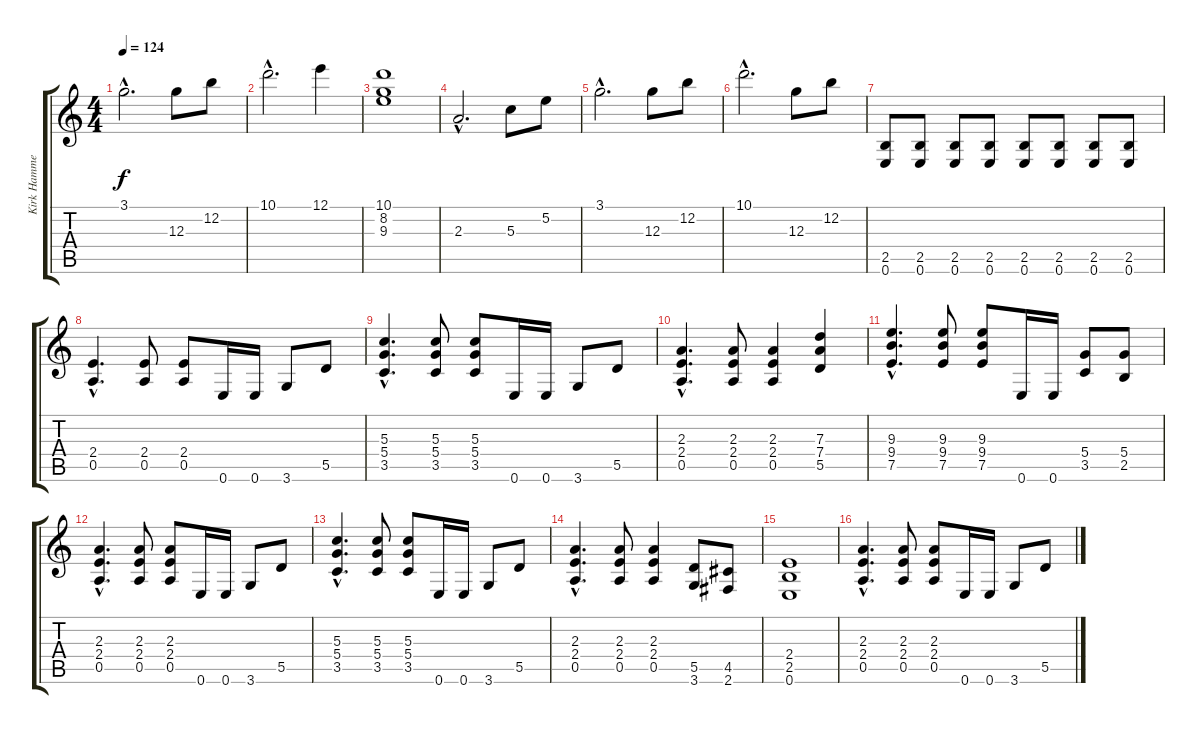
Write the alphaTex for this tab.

\track ("Kirk Hammet" "Kirk Hamme") {instrument overdrivenguitar}
\staff {score tabs}
\tuning (E4 B3 G3 D3 A2 E2) {hide}
\ts (4 4)
\tempo 124
\clef g2
\ks c
3.1{hac}.2{d dy f} 12.3.8 12.2.8 |
10.1{hac}.2{d} 12.1.4 |
(10.1 8.2 9.3).1 |
2.3{hac}.2{d} 5.3.8 5.2.8 |
3.1{hac}.2{d} 12.3.8 12.2.8 |
10.1{hac}.2{d} 12.3.8 12.2.8 |
(2.5 0.6).8{instrument overdrivenguitar} (2.5 0.6).8 (2.5 0.6).8 (2.5 0.6).8 (2.5 0.6).8 (2.5 0.6).8 (2.5 0.6).8 (2.5 0.6).8 |
(2.4{hac} 0.5{hac}).4{d} (2.4 0.5).8 (2.4 0.5).8 0.6.16 0.6.16 3.6.8 5.5.8 |
(5.3{hac} 5.4{hac} 3.5{hac}).4{d} (5.3 5.4 3.5).8 (5.3 5.4 3.5).8 0.6.16 0.6.16 3.6.8 5.5.8 |
(2.3{hac} 2.4{hac} 0.5{hac}).4{d} (2.3 2.4 0.5).8 (2.3 2.4 0.5).4 (7.3 7.4 5.5).4 |
(9.3{hac} 9.4{hac} 7.5{hac}).4{d} (9.3 9.4 7.5).8 (9.3 9.4 7.5).8 0.6.16 0.6.16 (5.4 3.5).8 (5.4 2.5).8 |
(2.3{hac} 2.4{hac} 0.5{hac}).4{d} (2.3 2.4 0.5).8 (2.3 2.4 0.5).8 0.6.16 0.6.16 3.6.8 5.5.8 |
(5.3{hac} 5.4{hac} 3.5{hac}).4{d} (5.3 5.4 3.5).8 (5.3 5.4 3.5).8 0.6.16 0.6.16 3.6.8 5.5.8 |
(2.3{hac} 2.4{hac} 0.5{hac}).4{d} (2.3 2.4 0.5).8 (2.3 2.4 0.5).4 (5.5 3.6).8 (4.5 2.6).8 |
(2.4 2.5 0.6).1 |
(2.3{hac} 2.4{hac} 0.5{hac}).4{d} (2.3 2.4 0.5).8 (2.3 2.4 0.5).8 0.6.16 0.6.16 3.6.8 5.5.8
